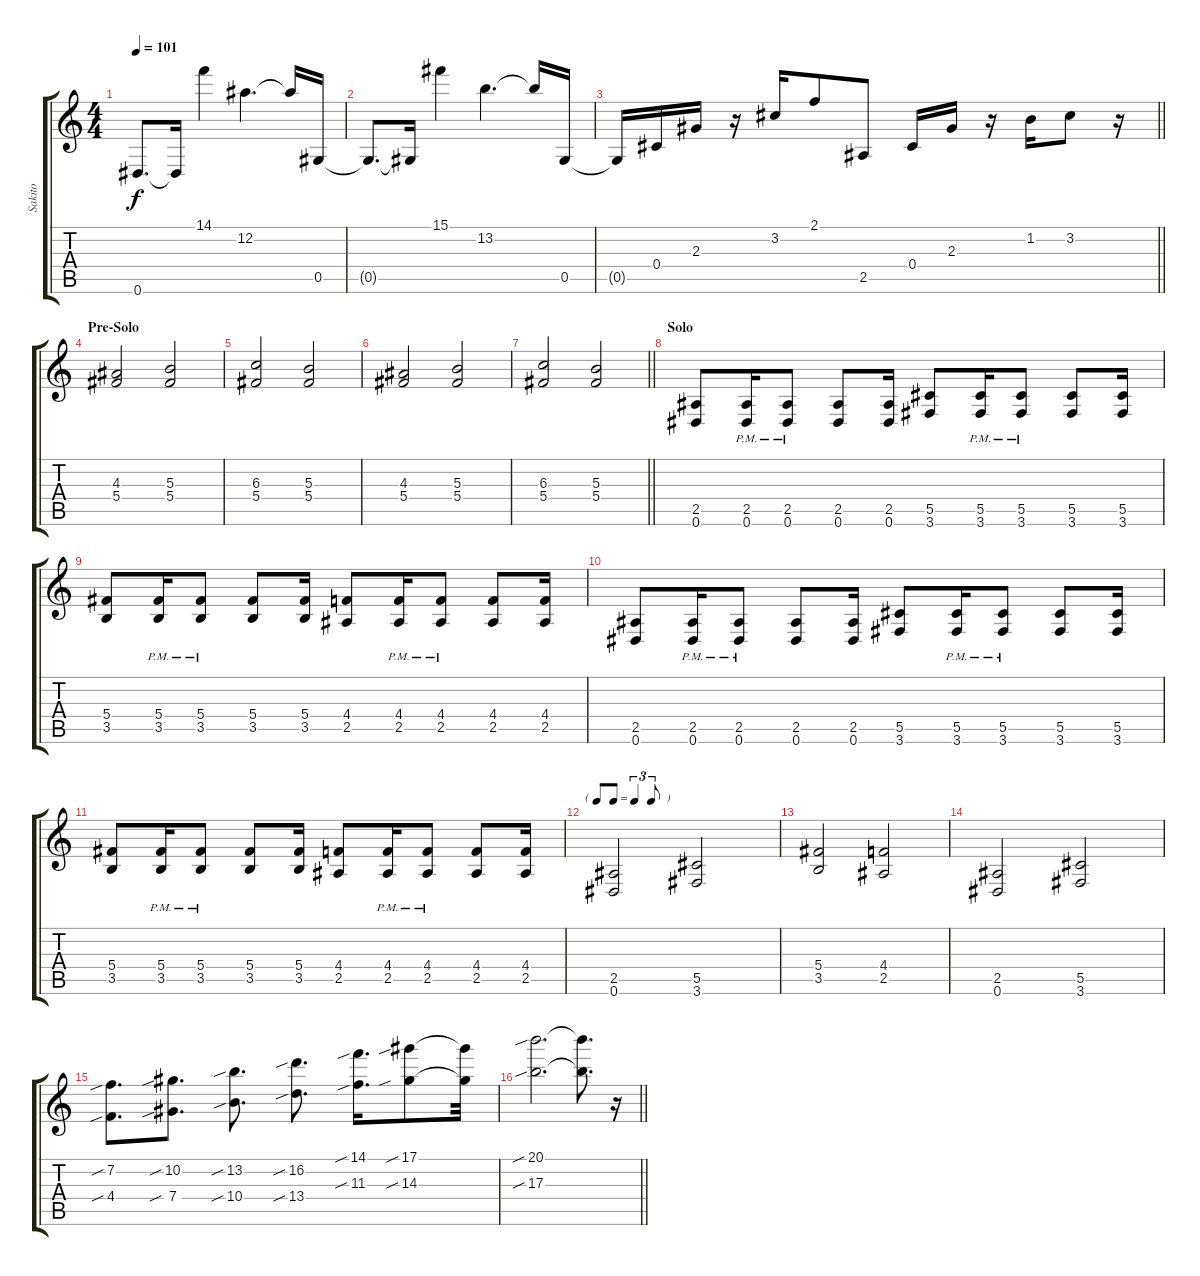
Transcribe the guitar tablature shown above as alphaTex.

\track ("Sakito" "Sakito") {instrument overdrivenguitar}
\staff {score tabs}
\tuning (Eb4 Bb3 Gb3 Db3 Ab2 Eb2) {hide}
\ts (4 4)
\tempo 101
\clef g2
\ks c
0.6{t}.8{d dy f} 0.6{t}.16 14.1.4 12.2.4{d} 12.2{t}.16 0.5.16 |
0.5{t}.8{d} 0.5{t}.16 15.1.4 13.2.4{d} 13.2{t}.16 0.5.16 |
\barLineRight lightlight
0.5{t}.16 0.4.16 2.3.16 r.16 3.2.16 2.1.8 2.5.8 0.4.16 2.3.16 r.16 1.2.16 3.2.8 r.16 |
\section ("" "Pre-Solo")
(4.3 5.4).2 (5.3 5.4).2 |
(6.3 5.4).2 (5.3 5.4).2 |
(4.3 5.4).2 (5.3 5.4).2 |
\barLineRight lightlight
(6.3 5.4).2 (5.3 5.4).2 |
\section ("" "Solo")
(2.5 0.6).8 (2.5{pm} 0.6{pm}).16 (2.5{pm} 0.6{pm}).8 (2.5 0.6).8 (2.5 0.6).16 (5.5 3.6).8 (5.5{pm} 3.6{pm}).16{beam merge} (5.5{pm} 3.6{pm}).8 (5.5 3.6).8 (5.5 3.6).16 |
(5.4 3.5).8 (5.4{pm} 3.5{pm}).16 (5.4{pm} 3.5{pm}).8 (5.4 3.5).8 (5.4 3.5).16 (4.4 2.5).8 (4.4{pm} 2.5{pm}).16{beam merge} (4.4{pm} 2.5{pm}).8 (4.4 2.5).8 (4.4 2.5).16 |
(2.5 0.6).8 (2.5{pm} 0.6{pm}).16 (2.5{pm} 0.6{pm}).8 (2.5 0.6).8 (2.5 0.6).16 (5.5 3.6).8 (5.5{pm} 3.6{pm}).16{beam merge} (5.5{pm} 3.6{pm}).8 (5.5 3.6).8 (5.5 3.6).16 |
(5.4 3.5).8 (5.4{pm} 3.5{pm}).16 (5.4{pm} 3.5{pm}).8 (5.4 3.5).8 (5.4 3.5).16 (4.4 2.5).8 (4.4{pm} 2.5{pm}).16{beam merge} (4.4{pm} 2.5{pm}).8 (4.4 2.5).8 (4.4 2.5).16 |
\tf triplet8th
(2.5 0.6).2 (5.5 3.6).2 |
(5.4 3.5).2 (4.4 2.5).2 |
(2.5 0.6).2 (5.5 3.6).2 |
(7.2{sib} 4.4{sib}).8{d} (10.2{sib} 7.4{sib}).8{d} (13.2{sib} 10.4{sib}).8{d} (16.2{sib} 13.4{sib}).8{d} (14.1{sib} 11.3{sib}).16{d} (17.1{sib} 14.3{sib}).8 (17.1{t} 14.3{t}).32 |
\barLineRight lightlight
(20.1{sib} 17.3{sib}).2{d} (20.1{t} 17.3{t}).8{d} r.16
